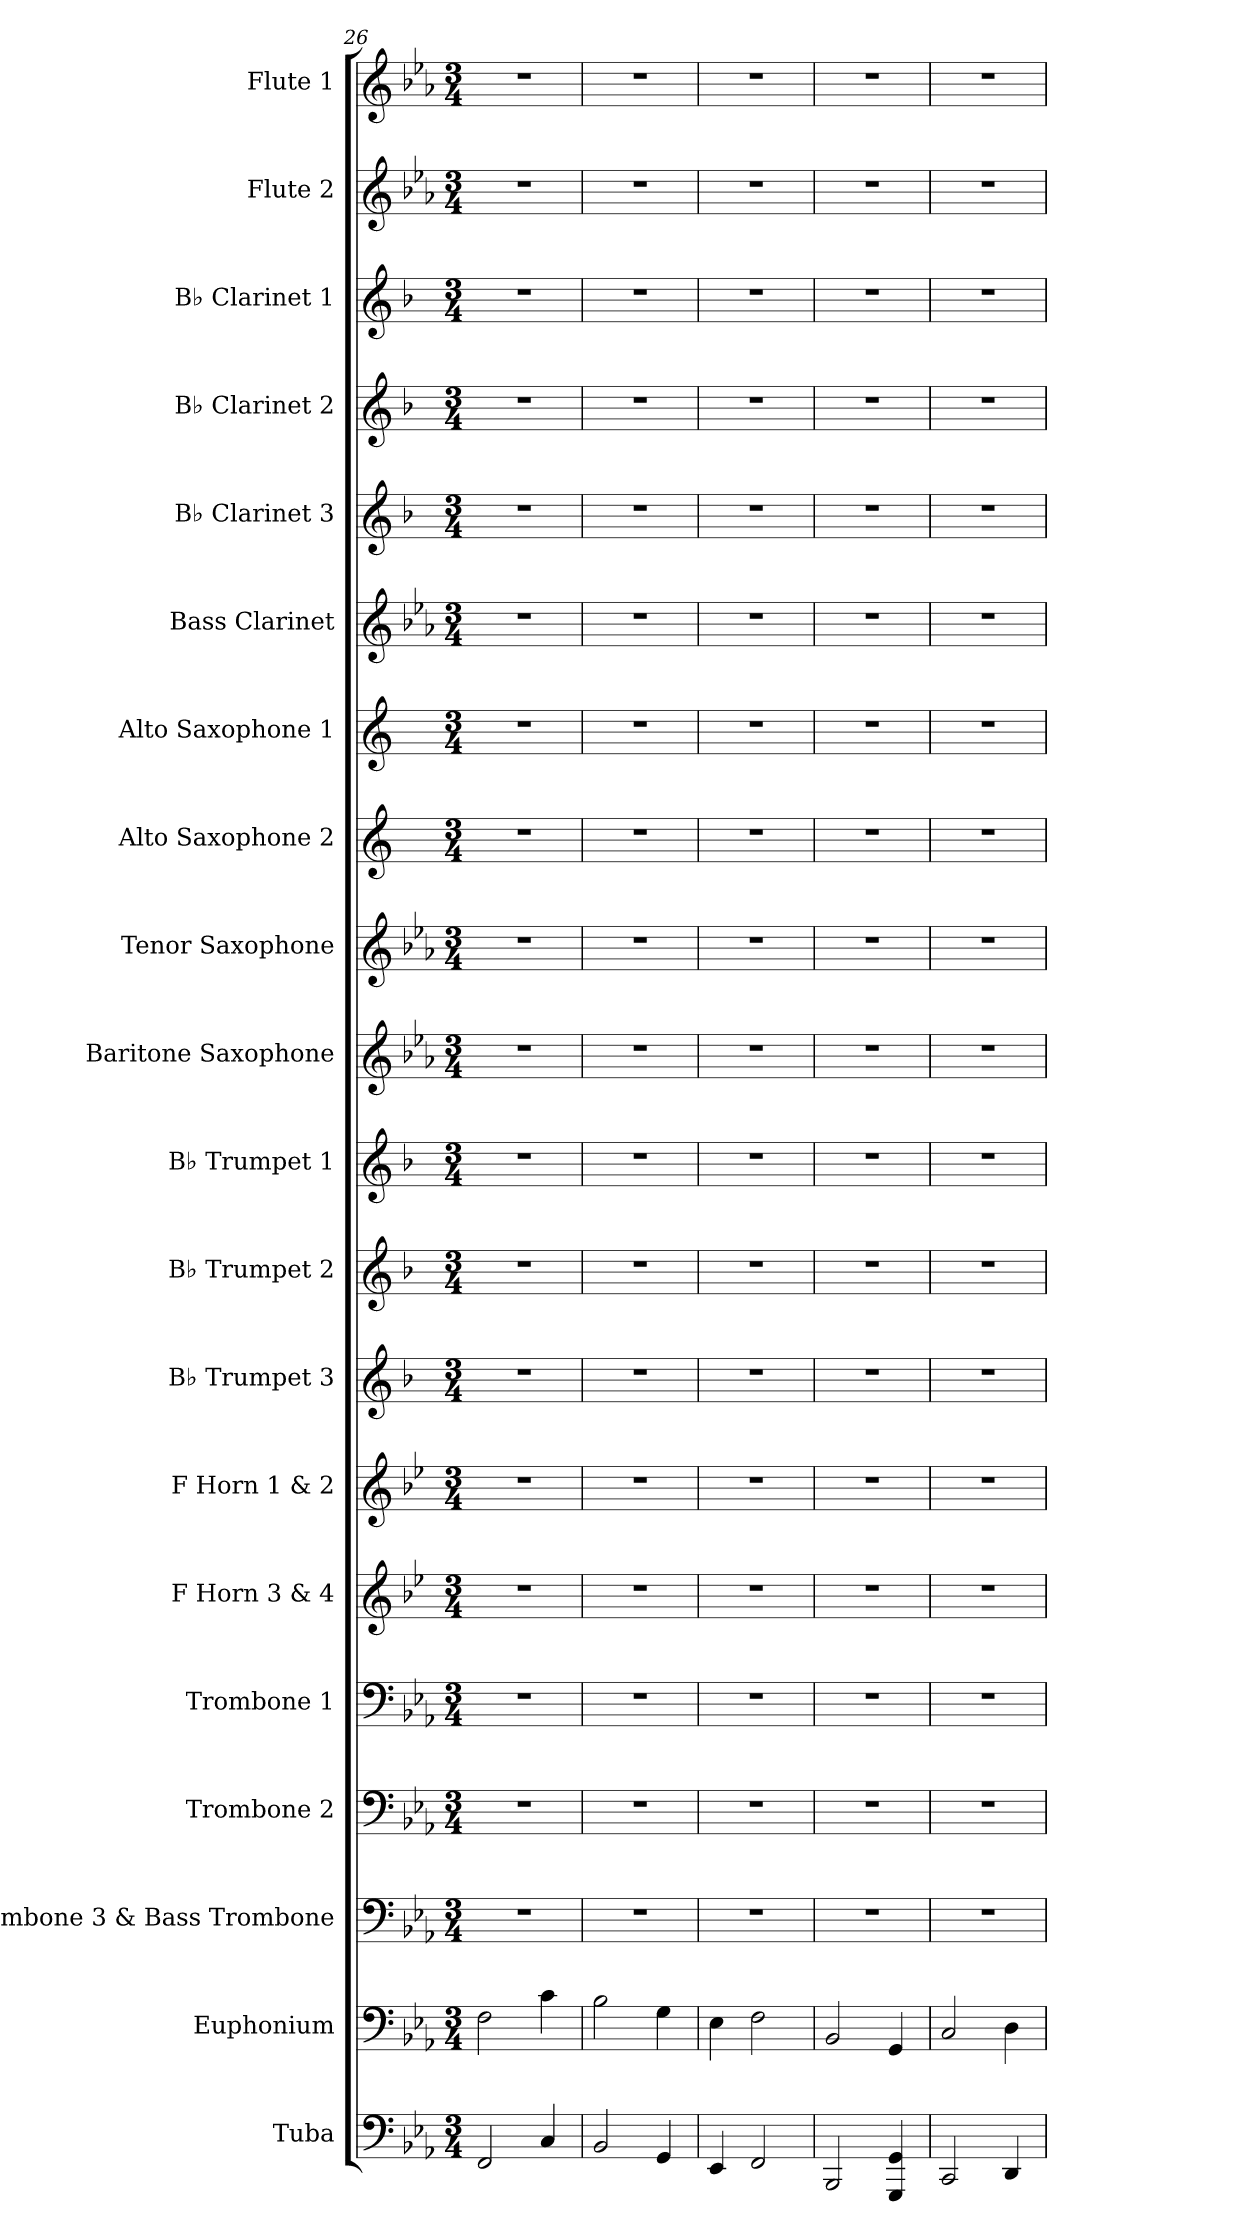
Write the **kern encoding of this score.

**kern	**kern	**kern	**kern	**kern	**kern	**kern	**kern	**kern	**kern	**kern	**kern	**kern	**kern	**kern	**kern	**kern	**kern	**kern	**kern
*part20	*part19	*part18	*part17	*part16	*part15	*part14	*part13	*part12	*part11	*part10	*part9	*part8	*part7	*part6	*part5	*part4	*part3	*part2	*part1
*staff20	*staff19	*staff18	*staff17	*staff16	*staff15	*staff14	*staff13	*staff12	*staff11	*staff10	*staff9	*staff8	*staff7	*staff6	*staff5	*staff4	*staff3	*staff2	*staff1
*I"Tuba	*I"Euphonium	*I"Trombone 3 &amp; Bass Trombone	*I"Trombone 2	*I"Trombone 1	*I"F Horn 3 &amp; 4	*I"F Horn 1 &amp; 2	*I"B♭ Trumpet 3	*I"B♭ Trumpet 2	*I"B♭ Trumpet 1	*I"Baritone Saxophone	*I"Tenor Saxophone	*I"Alto Saxophone 2	*I"Alto Saxophone 1	*I"Bass Clarinet	*I"B♭ Clarinet 3	*I"B♭ Clarinet 2	*I"B♭ Clarinet 1	*I"Flute 2	*I"Flute 1
*I'Tba.	*I'Euph.	*I'Tbn. 3 B. Tbn.	*I'Tbn. 2	*I'Tbn. 1	*I'F Hn. 3 4	*I'F Hn. 1 2	*I'B♭ Tpt. 3	*I'B♭ Tpt. 2	*I'B♭ Tpt. 1	*I'Bar. Sax.	*I'T. Sax.	*I'A. Sax. 2	*I'A. Sax. 1	*I'B. Cl.	*I'B♭ Cl. 3	*I'B♭ Cl. 2	*I'B♭ Cl. 1	*I'Fl. 2	*I'Fl. 1
*clefF4	*clefF4	*clefF4	*clefF4	*clefF4	*clefG2	*clefG2	*clefG2	*clefG2	*clefG2	*clefG2	*clefG2	*clefG2	*clefG2	*clefG2	*clefG2	*clefG2	*clefG2	*clefG2	*clefG2
*	*	*	*	*	*ITrd4c7	*ITrd4c7	*ITrd1c2	*ITrd1c2	*ITrd1c2	*ITrd12c21	*ITrd8c14	*ITrd5c9	*ITrd5c9	*ITrd8c14	*ITrd1c2	*ITrd1c2	*ITrd1c2	*	*
*k[b-e-a-]	*k[b-e-a-]	*k[b-e-a-]	*k[b-e-a-]	*k[b-e-a-]	*k[b-e-a-]	*k[b-e-a-]	*k[b-e-a-]	*k[b-e-a-]	*k[b-e-a-]	*k[b-e-a-]	*k[b-e-a-]	*k[b-e-a-]	*k[b-e-a-]	*k[b-e-a-]	*k[b-e-a-]	*k[b-e-a-]	*k[b-e-a-]	*k[b-e-a-]	*k[b-e-a-]
*M3/4	*M3/4	*M3/4	*M3/4	*M3/4	*M3/4	*M3/4	*M3/4	*M3/4	*M3/4	*M3/4	*M3/4	*M3/4	*M3/4	*M3/4	*M3/4	*M3/4	*M3/4	*M3/4	*M3/4
=26	=26	=26	=26	=26	=26	=26	=26	=26	=26	=26	=26	=26	=26	=26	=26	=26	=26	=26	=26
2FF/	2F\	2.r	2.r	2.r	2.r	2.r	2.r	2.r	2.r	2.r	2.r	2.r	2.r	2.r	2.r	2.r	2.r	2.r	2.r
4C/	4c\	.	.	.	.	.	.	.	.	.	.	.	.	.	.	.	.	.	.
=27	=27	=27	=27	=27	=27	=27	=27	=27	=27	=27	=27	=27	=27	=27	=27	=27	=27	=27	=27
2BB-/	2B-\	2.r	2.r	2.r	2.r	2.r	2.r	2.r	2.r	2.r	2.r	2.r	2.r	2.r	2.r	2.r	2.r	2.r	2.r
4GG/	4G\	.	.	.	.	.	.	.	.	.	.	.	.	.	.	.	.	.	.
=28	=28	=28	=28	=28	=28	=28	=28	=28	=28	=28	=28	=28	=28	=28	=28	=28	=28	=28	=28
4EE-/	4E-\	2.r	2.r	2.r	2.r	2.r	2.r	2.r	2.r	2.r	2.r	2.r	2.r	2.r	2.r	2.r	2.r	2.r	2.r
2FF/	2F\	.	.	.	.	.	.	.	.	.	.	.	.	.	.	.	.	.	.
=29	=29	=29	=29	=29	=29	=29	=29	=29	=29	=29	=29	=29	=29	=29	=29	=29	=29	=29	=29
2BBB-/	2BB-/	2.r	2.r	2.r	2.r	2.r	2.r	2.r	2.r	2.r	2.r	2.r	2.r	2.r	2.r	2.r	2.r	2.r	2.r
4GGG/ 4GG/	4GG/	.	.	.	.	.	.	.	.	.	.	.	.	.	.	.	.	.	.
=30	=30	=30	=30	=30	=30	=30	=30	=30	=30	=30	=30	=30	=30	=30	=30	=30	=30	=30	=30
2CC/	2C/	2.r	2.r	2.r	2.r	2.r	2.r	2.r	2.r	2.r	2.r	2.r	2.r	2.r	2.r	2.r	2.r	2.r	2.r
4DD/	4D\	.	.	.	.	.	.	.	.	.	.	.	.	.	.	.	.	.	.
=	=	=	=	=	=	=	=	=	=	=	=	=	=	=	=	=	=	=	=
*-	*-	*-	*-	*-	*-	*-	*-	*-	*-	*-	*-	*-	*-	*-	*-	*-	*-	*-	*-
